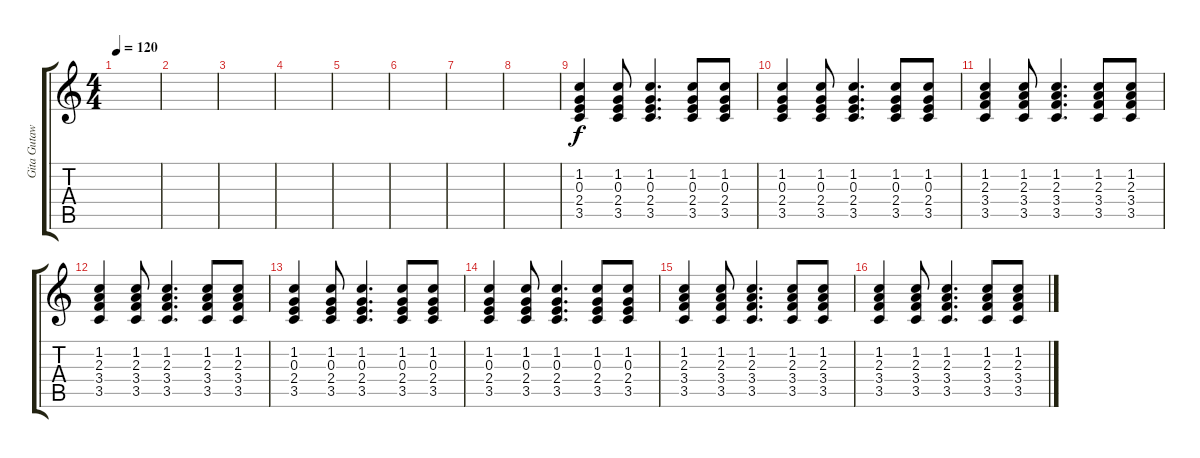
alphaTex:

\track ("Gita Gutawa(gitar)" "Gita Gutaw") {instrument electricguitarclean}
\staff {score tabs}
\tuning (E4 B3 G3 D3 A2 E2) {hide}
\ts (4 4)
\tempo 120
\clef g2
\ks c
|
|
|
|
|
|
|
|
(1.2 0.3 2.4 3.5).4 (1.2 0.3 2.4 3.5).8 (1.2 0.3 2.4 3.5).4{d} (1.2 0.3 2.4 3.5).8 (1.2 0.3 2.4 3.5).8 |
(1.2 0.3 2.4 3.5).4 (1.2 0.3 2.4 3.5).8 (1.2 0.3 2.4 3.5).4{d} (1.2 0.3 2.4 3.5).8 (1.2 0.3 2.4 3.5).8 |
(1.2 2.3 3.4 3.5).4 (1.2 2.3 3.4 3.5).8 (1.2 2.3 3.4 3.5).4{d} (1.2 2.3 3.4 3.5).8 (1.2 2.3 3.4 3.5).8 |
(1.2 2.3 3.4 3.5).4 (1.2 2.3 3.4 3.5).8 (1.2 2.3 3.4 3.5).4{d} (1.2 2.3 3.4 3.5).8 (1.2 2.3 3.4 3.5).8 |
(1.2 0.3 2.4 3.5).4 (1.2 0.3 2.4 3.5).8 (1.2 0.3 2.4 3.5).4{d} (1.2 0.3 2.4 3.5).8 (1.2 0.3 2.4 3.5).8 |
(1.2 0.3 2.4 3.5).4 (1.2 0.3 2.4 3.5).8 (1.2 0.3 2.4 3.5).4{d} (1.2 0.3 2.4 3.5).8 (1.2 0.3 2.4 3.5).8 |
(1.2 2.3 3.4 3.5).4 (1.2 2.3 3.4 3.5).8 (1.2 2.3 3.4 3.5).4{d} (1.2 2.3 3.4 3.5).8 (1.2 2.3 3.4 3.5).8 |
(1.2 2.3 3.4 3.5).4 (1.2 2.3 3.4 3.5).8 (1.2 2.3 3.4 3.5).4{d} (1.2 2.3 3.4 3.5).8 (1.2 2.3 3.4 3.5).8
